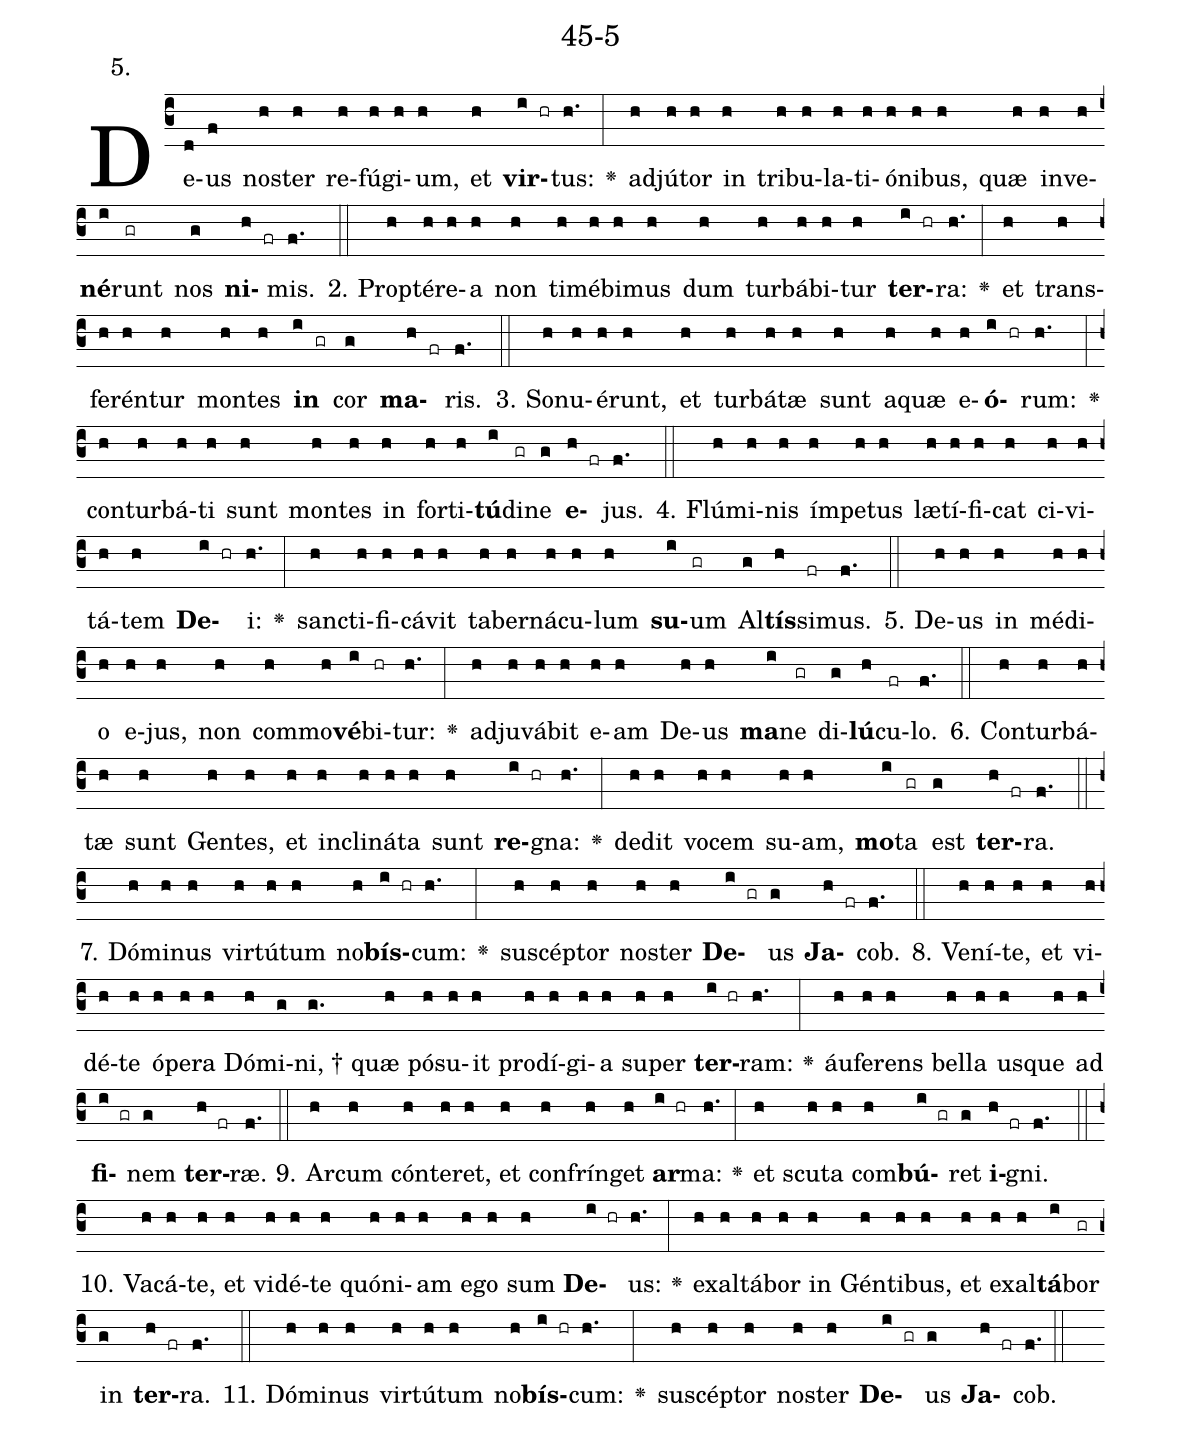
name: 45-5;
annotation: 5.;
%%
(c3)De(d)us(f) nos(h)ter(h) re(h)fú(h)gi(h)um,(h) et(h) <b>vir</b>(i hr)tus:(h.) <v>\greheightstar</v>(:) ad(h)jú(h)tor(h) in(h) tri(h)bu(h)la(h)ti(h)ó(h)ni(h)bus,(h) quæ(h) in(h)ve(h)<b>né</b>(i)runt(gr) nos(g) <b>ni</b>(h fr)mis.(f.) (::)
2. Prop(h)tér(h)e(h)a(h) non(h) ti(h)mé(h)bi(h)mus(h) dum(h) tur(h)bá(h)bi(h)tur(h) <b>ter</b>(i hr)ra:(h.) <v>\greheightstar</v>(:) et(h) trans(h)fe(h)rén(h)tur(h) mon(h)tes(h) <b>in</b>(i gr) cor(g) <b>ma</b>(h fr)ris.(f.) (::)
3. So(h)nu(h)é(h)runt,(h) et(h) tur(h)bá(h)tæ(h) sunt(h) a(h)quæ(h) e(h)<b>ó</b>(i hr)rum:(h.) <v>\greheightstar</v>(:) con(h)tur(h)bá(h)ti(h) sunt(h) mon(h)tes(h) in(h) for(h)ti(h)<b>tú</b>(i)di(gr)ne(g) <b>e</b>(h fr)jus.(f.) (::)
4. Flú(h)mi(h)nis(h) ím(h)pe(h)tus(h) læ(h)tí(h)fi(h)cat(h) ci(h)vi(h)tá(h)tem(h) <b>De</b>(i hr)i:(h.) <v>\greheightstar</v>(:) sanc(h)ti(h)fi(h)cá(h)vit(h) ta(h)ber(h)ná(h)cu(h)lum(h) <b>su</b>(i)um(gr) Al(g)<b>tís</b>(h)si(fr)mus.(f.) (::)
5. De(h)us(h) in(h) mé(h)di(h)o(h) e(h)jus,(h) non(h) com(h)mo(h)<b>vé</b>(i)bi(hr)tur:(h.) <v>\greheightstar</v>(:) ad(h)ju(h)vá(h)bit(h) e(h)am(h) De(h)us(h) <b>ma</b>(i)ne(gr) di(g)<b>lú</b>(h)cu(fr)lo.(f.) (::)
6. Con(h)tur(h)bá(h)tæ(h) sunt(h) Gen(h)tes,(h) et(h) in(h)cli(h)ná(h)ta(h) sunt(h) <b>re</b>(i hr)gna:(h.) <v>\greheightstar</v>(:) de(h)dit(h) vo(h)cem(h) su(h)am,(h) <b>mo</b>(i)ta(gr) est(g) <b>ter</b>(h fr)ra.(f.) (::)
7. Dó(h)mi(h)nus(h) vir(h)tú(h)tum(h) no(h)<b>bís</b>(i hr)cum:(h.) <v>\greheightstar</v>(:) su(h)scép(h)tor(h) nos(h)ter(h) <b>De</b>(i gr)us(g) <b>Ja</b>(h fr)cob.(f.) (::)
8. Ve(h)ní(h)te,(h) et(h) vi(h)dé(h)te(h) ó(h)pe(h)ra(h) Dó(h)mi(g)ni, †(g.) quæ(h) pó(h)su(h)it(h) prod(h)í(h)gi(h)a(h) su(h)per(h) <b>ter</b>(i hr)ram:(h.) <v>\greheightstar</v>(:) áu(h)fe(h)rens(h) bel(h)la(h) us(h)que(h) ad(h) <b>fi</b>(i gr)nem(g) <b>ter</b>(h fr)ræ.(f.) (::)
9. Ar(h)cum(h) cón(h)te(h)ret,(h) et(h) con(h)frín(h)get(h) <b>ar</b>(i hr)ma:(h.) <v>\greheightstar</v>(:) et(h) scu(h)ta(h) com(h)<b>bú</b>(i gr)ret(g) <b>i</b>(h fr)gni.(f.) (::)
10. Va(h)cá(h)te,(h) et(h) vi(h)dé(h)te(h) quón(h)i(h)am(h) e(h)go(h) sum(h) <b>De</b>(i hr)us:(h.) <v>\greheightstar</v>(:) ex(h)al(h)tá(h)bor(h) in(h) Gén(h)ti(h)bus,(h) et(h) ex(h)al(h)<b>tá</b>(i)bor(gr) in(g) <b>ter</b>(h fr)ra.(f.) (::)
11. Dó(h)mi(h)nus(h) vir(h)tú(h)tum(h) no(h)<b>bís</b>(i hr)cum:(h.) <v>\greheightstar</v>(:) su(h)scép(h)tor(h) nos(h)ter(h) <b>De</b>(i gr)us(g) <b>Ja</b>(h fr)cob.(f.) (::)
